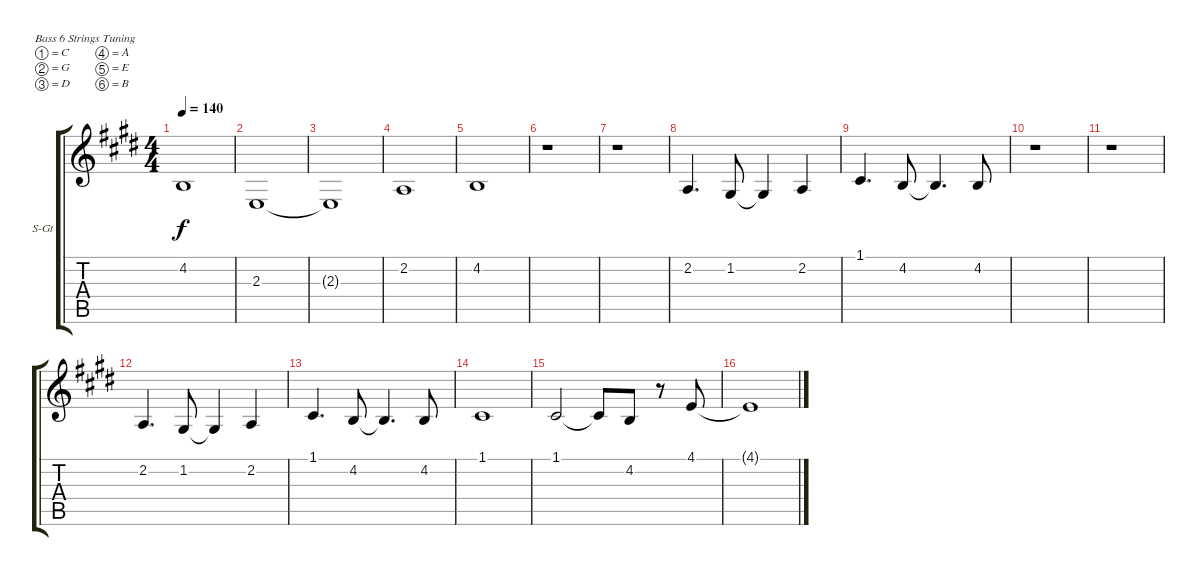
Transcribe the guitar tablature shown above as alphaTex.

\bracketExtendMode groupsimilarinstruments
\firstSystemTrackNameOrientation horizontal
\otherSystemsTrackNameOrientation horizontal
\track ("Brass" "S-Gt") {instrument synthbrass1}
\staff {score tabs}
\tuning (C3 G2 D2 A1 E1 B0)
\displaytranspose 12
\ts (4 4)
\tempo 140
\clef g2
\ks e
4.2.1{dy f} |
2.3.1 |
2.3{t}.1 |
2.2.1 |
4.2.1 |
r.1 |
r.1 |
2.2.4{d} 1.2.8 1.2{t}.4 2.2.4 |
1.1.4{d} 4.2.8 4.2{t}.4{d} 4.2.8 |
r.1 |
r.1 |
2.2.4{d} 1.2.8 1.2{t}.4 2.2.4 |
1.1.4{d} 4.2.8 4.2{t}.4{d} 4.2.8 |
1.1.1 |
1.1.2 1.1{t}.8 4.2.8 r.8 4.1.8 |
4.1{t}.1
